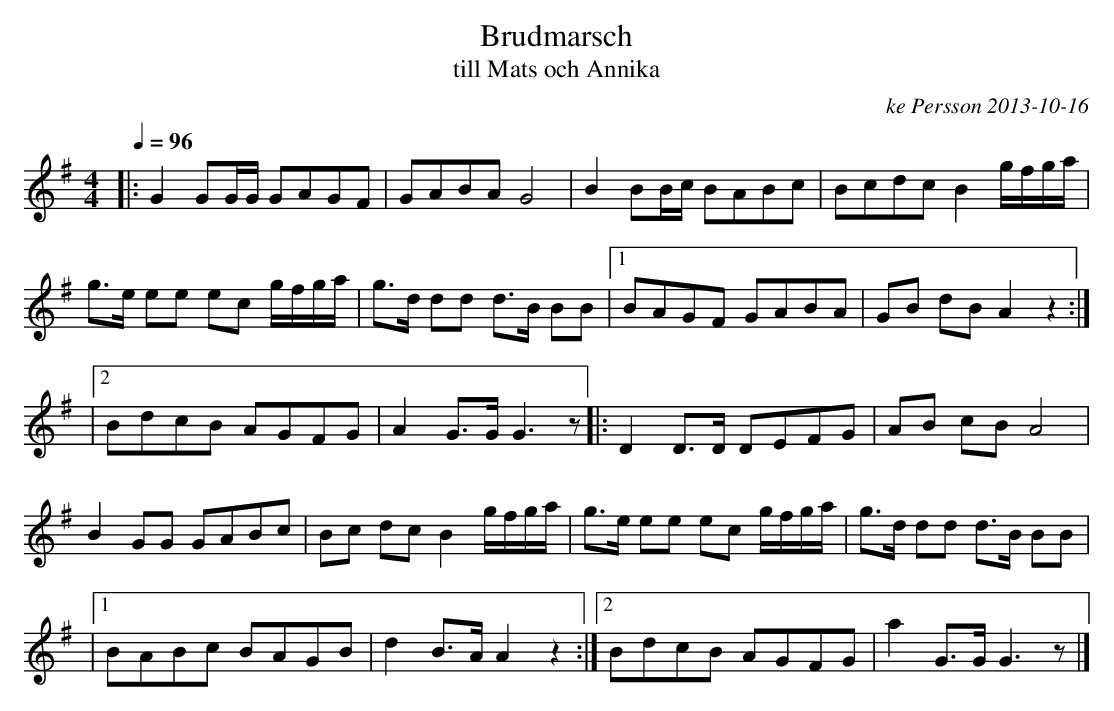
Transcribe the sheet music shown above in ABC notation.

X:1
T:Brudmarsch
T:till Mats och Annika
O: ke Persson 2013-10-16
O:Lund, Skne
Q:1/4=96
M:4/4
L:1/8
K:G
|: G2 GG/G/ GAGF | GABA G4 | B2 BB/c/ BABc | Bcdc B2 g/f/g/a/ |
g>e ee ec g/f/g/a/ | g>d dd d>B BB |1 BAGF GABA | GB dB A2 z2 :|
|2 BdcB AGFG | A2 G>G G2>z2 |: D2 D>D DEFG | AB cB A4 |
B2 GG GABc  | Bc dc B2 g/f/g/a/ | g>e ee ec g/f/g/a/ | g>d dd d>B BB |
|1 BABc BAGB | d2 B>A A2 z2 :|2 BdcB AGFG | a2 G>G G2>z2 |]
